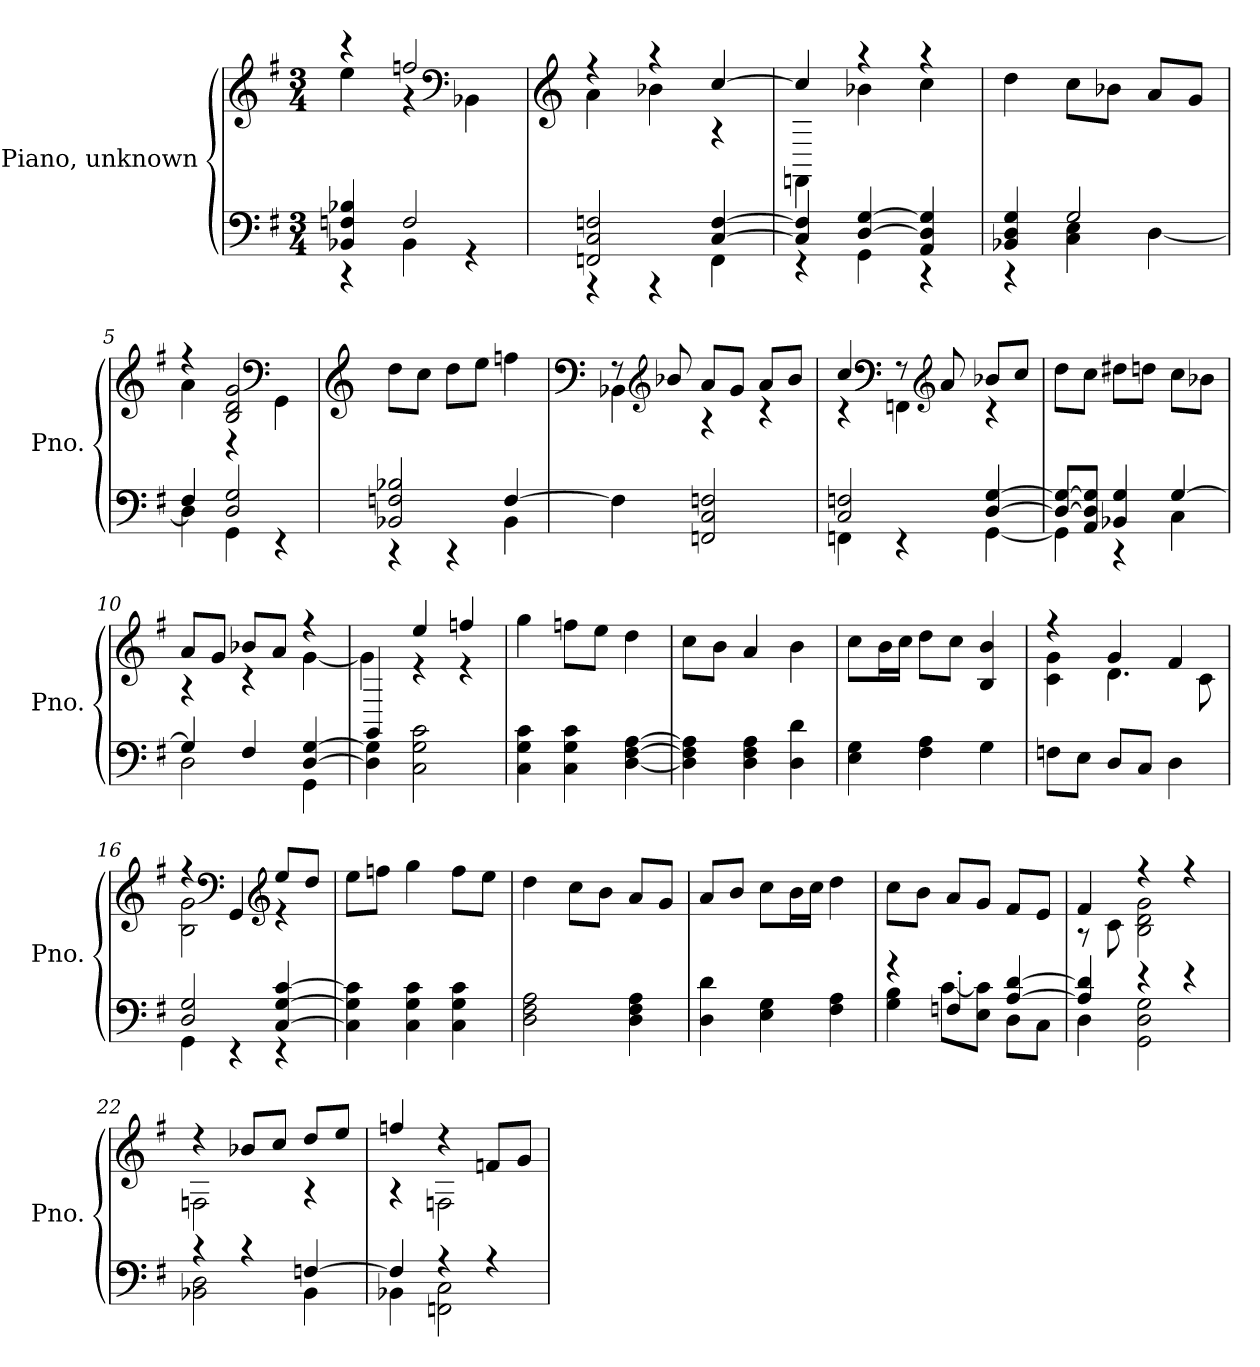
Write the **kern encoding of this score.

**kern	**kern
*part1	*part1
*staff2	*staff1
*I"Piano, unknown	*
*I'Pno.	*
*clefF4	*clefG2
*k[f#]	*k[f#]
*M3/4	*M3/4
*MM114	*MM114
=1	=1
*^	*^
4BB-X/ 4Fn/ 4B-X/	4r	4r	4ee\
2F/	4BB-\	2ffn/	4r
*	*	*clefF4	*
.	4r	.	4BB-X\
=2	=2	=2	=2
*	*	*clefG2	*
2FFn/ 2C/ 2Fn/	4r	4r	4a\
.	4r	4r	4b-X\
[4C/ [4F/	4FF\	[4cc/	4r
=3	=3	=3	=3
4C/] 4F/]	4r	4cc/]	4FFn\
[4D/ [4G/	4GG\	4r	4b-X\
4AA/ 4D/] 4G/]	4r	4r	4cc\
*	*	*v	*v
=4	=4	=4
4BB-X/ 4D/ 4G/	4r	4dd\
2G/	4C\ 4E\	8cc\L
.	.	8b-X\J
.	[4D\	8a/L
.	.	8g/J
=5	=5	=5
*	*	*^
4F#/	4D\]	4r	4a\
2D/ 2G/	4GG\	2B/ 2d/ 2g/	4r
*	*	*clefF4	*
.	4r	.	4GG\
*	*	*v	*v
=6	=6	=6
*	*	*clefG2
2BB-X/ 2Fn/ 2B-X/	4r	8dd\L
.	.	8cc\J
.	4r	8dd\L
.	.	8ee\J
[4F/	4BB-\	4ffn\
*v	*v	*
!!LO:LB:g=z
=7	=7
*	*clefF4
*	*^
4F\]	8r	4BB-X\
*	*clefG2	*
.	8b-X/	.
2FFn/ 2C/ 2Fn/	8a/L	4r
.	8g/J	.
.	8a/L	4r
.	8b-/J	.
=8	=8	=8
*^	*	*
2C/ 2Fn/	4FFn\	4cc/	4r
*	*	*clefF4	*
.	4r	8r	4FFn\
*	*	*clefG2	*
.	.	8a/	.
[4D/ [4G/	[4GG\	8b-X/L	4r
.	.	8cc/J	.
*	*	*v	*v
=9	=9	=9
8D/_ 8G/_L	4GG\]	8dd\L
8AA/ 8D/] 8G/]J	.	8cc\J
4BB-X/ 4G/	4r	8dd#X\L
.	.	8ddn\J
[4G/	4C\	8cc\L
.	.	8b-X\J
=10	=10	=10
*	*	*^
4G/]	2D\	8a/L	4r
.	.	8g/J	.
4F#/	.	8b-X/L	4r
.	.	8a/J	.
[4D/ [4G/	4GG\	4r	[4g\
*v	*v	*	*
=11	=11	=11
4D\] 4G\]	4GG/	4g\]
2C\ 2G\ 2c\	4ee/	4r
.	4ffn/	4r
*	*v	*v
!!LO:LB:g=z
=12	=12
4C\ 4G\ 4c\	4gg\
4C\ 4G\ 4c\	8ffn\L
.	8ee\J
[4D\ [4F#\ [4A\	4dd\
=13	=13
4D\] 4F#\] 4A\]	8cc\L
.	8b\J
4D\ 4F#\ 4A\	4a/
4D\ 4d\	4b\
=14	=14
4E\ 4G\	8cc\L
.	16b\L
.	16cc\JJ
4F#\ 4A\	8dd\L
.	8cc\J
4G\	4B/ 4b/
=15	=15
*	*^
8Fn\L	4r	4c\ 4g\
8E\J	.	.
8D/L	4g/	4.d\
8C/J	.	.
4D\	4f#/	.
.	.	8c\
=16	=16	=16
*^	*	*
2D/ 2G/	4GG\	4r	2B\ 2g\
*	*	*clefF4	*
.	4r	4GG/	.
*	*	*clefG2	*
[4C/ [4G/ [4c/	4r	8ee/L	4r
.	.	8dd/J	.
*v	*v	*	*
*	*v	*v
=17	=17
4C\] 4G\] 4c\]	8ee\L
.	8ffn\J
4C\ 4G\ 4c\	4gg\
4C\ 4G\ 4c\	8ff\L
.	8ee\J
=18	=18
2D\ 2F#\ 2A\	4dd\
.	8cc\L
.	8b\J
4D\ 4F#\ 4A\	8a/L
.	8g/J
!!LO:LB:g=z
=19	=19
4D\ 4d\	8a/L
.	8b/J
4E\ 4G\	8cc\L
.	16b\L
.	16cc\JJ
4F#\ 4A\	4dd\
=20	=20
*^	*
4r	4G\ 4B\	8cc\L
.	.	8b\J
4Fn'/	[8c\L	8a/L
.	8E\ 8c\]J	8g/J
[4A/ [4d/	8D\L	8f#/L
.	8C\J	8e/J
=21	=21	=21
*	*	*^
4A/] 4d/]	4D\	4f#/	8r
.	.	.	8c\
4r	2GG\ 2D\ 2G\	4r	2B\ 2d\ 2g\
4r	.	4r	.
=22	=22	=22	=22
4r	2BB-X\ 2D\	4r	2Fn\
4r	.	8b-X/L	.
.	.	8cc/J	.
[4Fn/	4BB-\	8dd/L	4r
.	.	8ee/J	.
=23	=23	=23	=23
4F/]	4BB-X\	4ffn/	4r
4r	2FFn\ 2C\	4r	2Fn\
4r	.	8fn/L	.
.	.	8g/J	.
*v	*v	*	*
*	*v	*v
=	=
*-	*-
